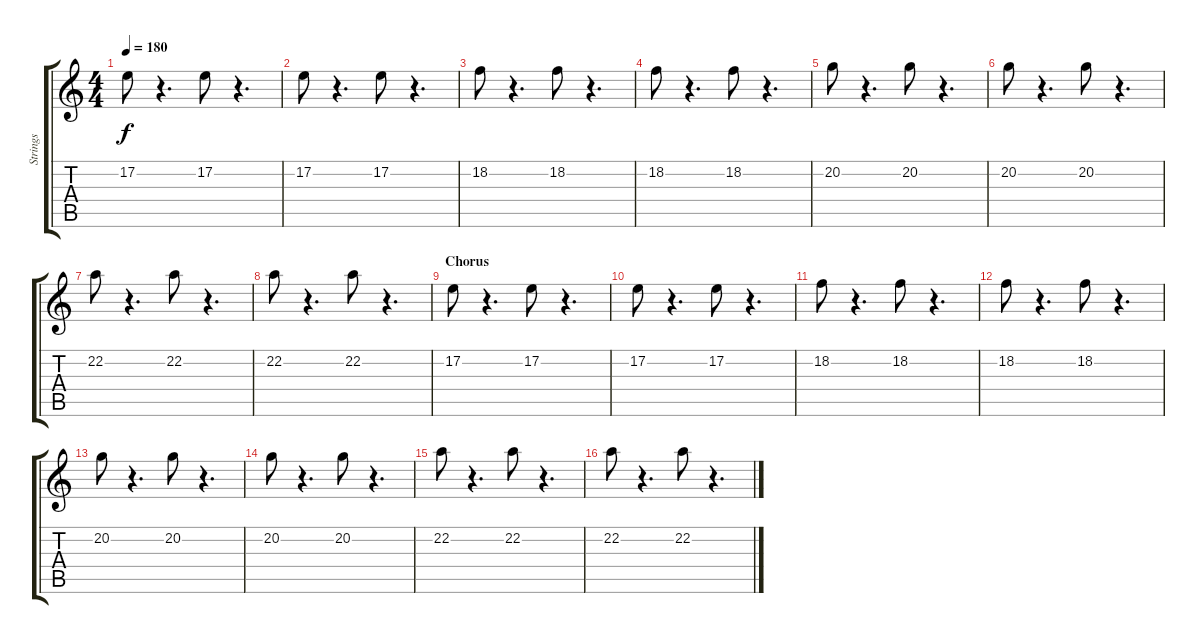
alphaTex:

\track ("Strings" "Strings") {instrument tremolostrings}
\staff {score tabs}
\tuning (E4 B3 G3 D3 A2 E2) {hide}
\ts (4 4)
\tempo 180
\clef g2
\ks c
17.2.8{dy f} r.4{d} 17.2.8 r.4{d} |
17.2.8 r.4{d} 17.2.8 r.4{d} |
18.2.8 r.4{d} 18.2.8 r.4{d} |
18.2.8 r.4{d} 18.2.8 r.4{d} |
20.2.8 r.4{d} 20.2.8 r.4{d} |
20.2.8 r.4{d} 20.2.8 r.4{d} |
22.2.8 r.4{d} 22.2.8 r.4{d} |
22.2.8 r.4{d} 22.2.8 r.4{d} |
\section ("" "Chorus")
17.2.8 r.4{d} 17.2.8 r.4{d} |
17.2.8 r.4{d} 17.2.8 r.4{d} |
18.2.8 r.4{d} 18.2.8 r.4{d} |
18.2.8 r.4{d} 18.2.8 r.4{d} |
20.2.8 r.4{d} 20.2.8 r.4{d} |
20.2.8 r.4{d} 20.2.8 r.4{d} |
22.2.8 r.4{d} 22.2.8 r.4{d} |
22.2.8 r.4{d} 22.2.8 r.4{d}
